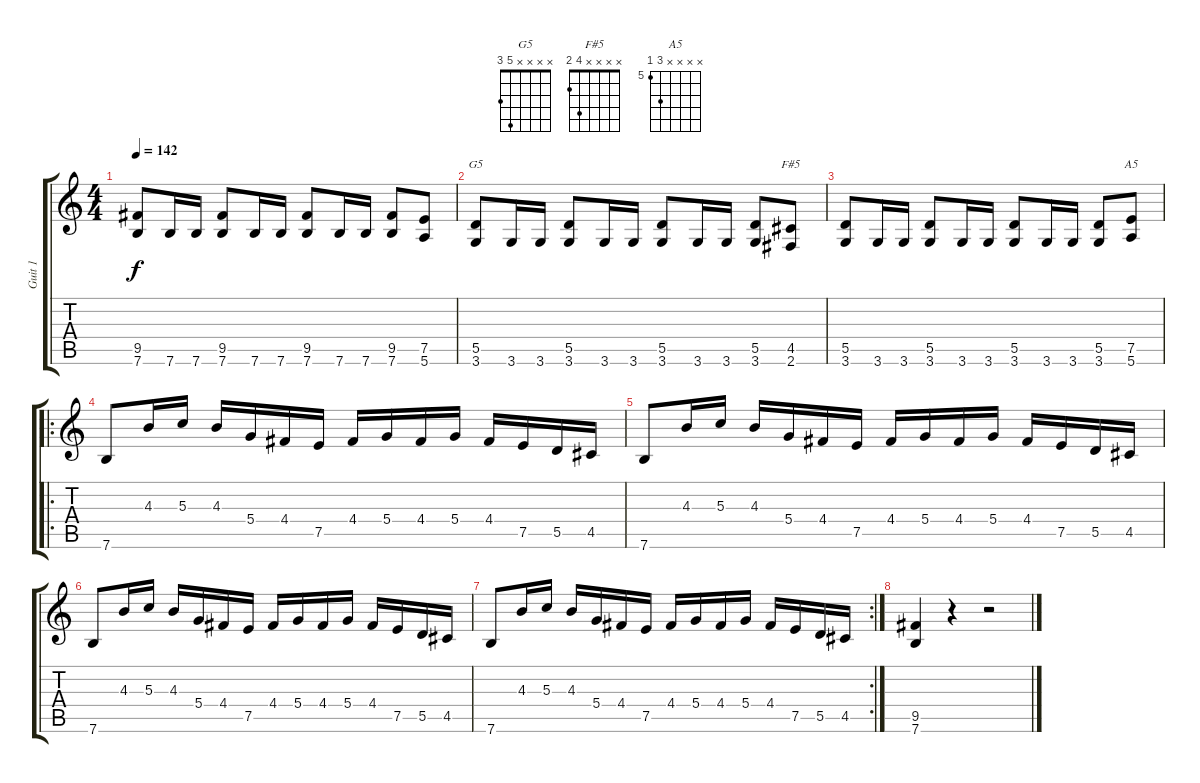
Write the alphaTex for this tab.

\track ("Guit 1" "Guit 1") {instrument distortionguitar}
\staff {score tabs}
\tuning (E4 B3 G3 D3 A2 E2) {hide}
\chord ("G5" x x x x 5 3)
\chord ("F#5" x x x x 4 2)
\chord ("A5" x x x x 7 5) {firstfret 5}
\ts (4 4)
\tempo 142
\clef g2
\ks c
(9.5 7.6).8{dy f} 7.6.16 7.6.16 (9.5 7.6).8 7.6.16 7.6.16 (9.5 7.6).8 7.6.16 7.6.16 (9.5 7.6).8 (7.5 5.6).8 |
(5.5 3.6).8{ch "G5"} 3.6.16 3.6.16 (5.5 3.6).8 3.6.16 3.6.16 (5.5 3.6).8 3.6.16 3.6.16 (5.5 3.6).8 (4.5 2.6).8{ch "F#5"} |
(5.5 3.6).8 3.6.16 3.6.16 (5.5 3.6).8 3.6.16 3.6.16 (5.5 3.6).8 3.6.16 3.6.16 (5.5 3.6).8 (7.5 5.6).8{ch "A5"} |
\ro
7.6.8 4.3.16 5.3.16 4.3.16 5.4.16 4.4.16 7.5.16 4.4.16 5.4.16 4.4.16 5.4.16 4.4.16 7.5.16 5.5.16 4.5.16 |
7.6.8 4.3.16 5.3.16 4.3.16 5.4.16 4.4.16 7.5.16 4.4.16 5.4.16 4.4.16 5.4.16 4.4.16 7.5.16 5.5.16 4.5.16 |
7.6.8 4.3.16 5.3.16 4.3.16 5.4.16 4.4.16 7.5.16 4.4.16 5.4.16 4.4.16 5.4.16 4.4.16 7.5.16 5.5.16 4.5.16 |
\rc 2
7.6.8 4.3.16 5.3.16 4.3.16 5.4.16 4.4.16 7.5.16 4.4.16 5.4.16 4.4.16 5.4.16 4.4.16 7.5.16 5.5.16 4.5.16 |
(9.5 7.6).4 r.4 r.2
